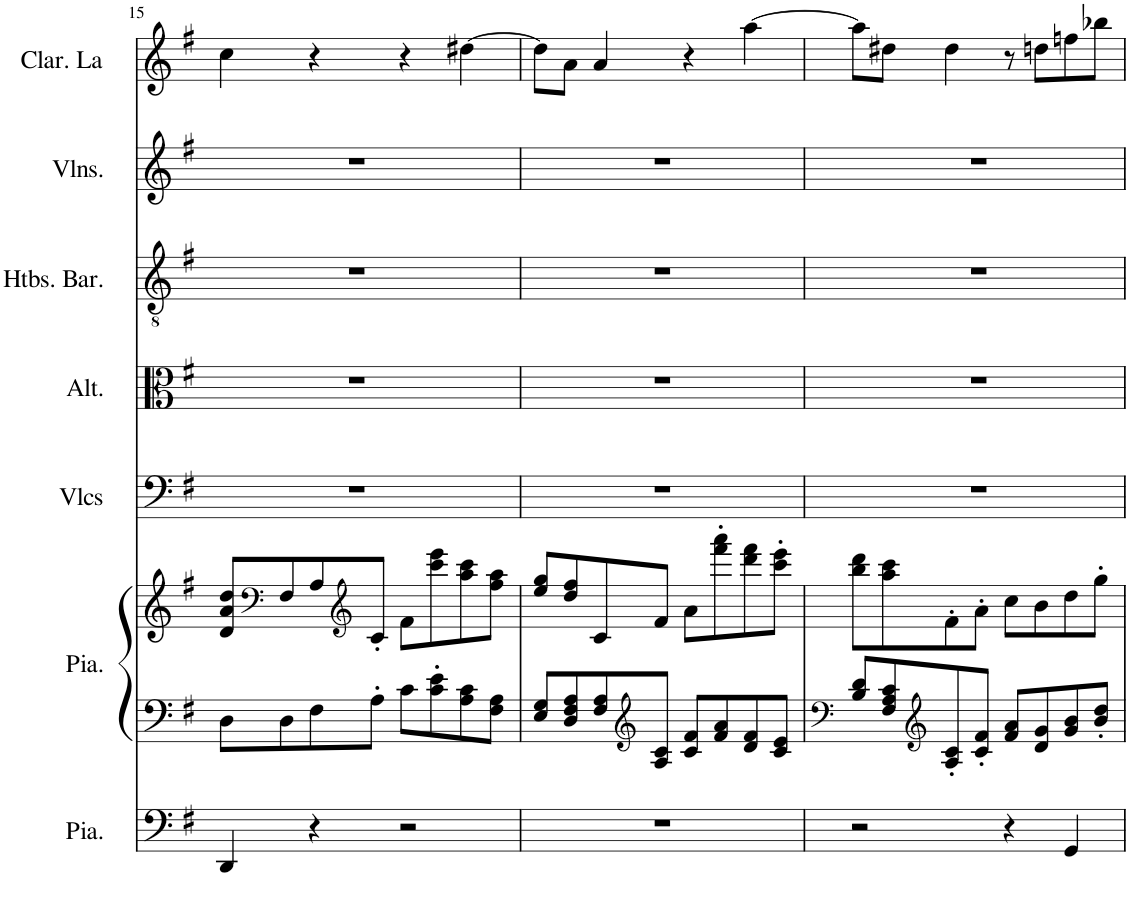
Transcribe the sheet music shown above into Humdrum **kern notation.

**kern	**kern	**kern	**kern	**kern	**kern	**kern	**kern
*part7	*part6	*part6	*part5	*part4	*part3	*part2	*part1
*staff8	*staff7	*staff6	*staff5	*staff4	*staff3	*staff2	*staff1
*I"Piano, Pedals	*I"Piano, Organ	*	*I"Violoncelles, Bass	*I"Altos, Tenor	*I"Hautbois Baryton, Alto	*I"Violons, Soprano	*I"Clarinette en La, Soprano solo
*I'Pia.	*I'Pia.	*	*I'Vlcs	*I'Alt.	*I'Htbs. Bar.	*I'Vlns.	*I'Clar. La
!!LO:PB:g=z
*clefF4	*clefF4	*clefG2	*clefF4	*clefC3	*clefGv2	*clefG2	*clefG2
*	*	*	*	*	*	*	*Trd2c3
*k[f#]	*k[f#]	*k[f#]	*k[f#]	*k[f#]	*k[f#]	*k[f#]	*k[f#]
*M4/4	*M4/4	*M4/4	*M4/4	*M4/4	*M4/4	*M4/4	*M4/4
=15	=15	=15	=15	=15	=15	=15	=15
4DD/	8D\L	8d/ 8a/ 8dd/L	1r	1r	1r	1r	4cc\
*	*	*clefF4	*	*	*	*	*
.	8D\	8F#/	.	.	.	.	.
4r	8F#\	8A/	.	.	.	.	4r
*	*	*clefG2	*	*	*	*	*
.	8A'\J	8c'/J	.	.	.	.	.
2r	8c\L	8f#\L	.	.	.	.	4r
.	8c\' 8e\'	8ccc\ 8eee\	.	.	.	.	.
.	8A\ 8c\	8aa\ 8ccc\	.	.	.	.	[4dd#X\
.	8F#\ 8A\J	8ff#\ 8aa\J	.	.	.	.	.
=16	=16	=16	=16	=16	=16	=16	=16
1r	8E/ 8G/L	8ee/ 8gg/L	1r	1r	1r	1r	8dd#\L]
.	8D/ 8F#/ 8A/	8dd/ 8ff#/	.	.	.	.	8a\J
.	8F#/ 8A/	8c/	.	.	.	.	4a/
*	*clefG2	*	*	*	*	*	*
.	8A/ 8c/J	8f#/J	.	.	.	.	.
.	8c/ 8f#/L	8a\L	.	.	.	.	4r
.	8f#/ 8a/	8fff#\' 8aaa\'	.	.	.	.	.
.	8d/ 8f#/	8ddd\ 8fff#\	.	.	.	.	[4aa\
.	8c/ 8e/J	8ccc\' 8eee\'J	.	.	.	.	.
=17	=17	=17	=17	=17	=17	=17	=17
*	*clefF4	*	*	*	*	*	*
2r	8B/ 8d/L	8bb\ 8ddd\L	1r	1r	1r	1r	8aa\L]
.	8F#/ 8A/ 8c/	8aa\ 8ccc\	.	.	.	.	8dd#X\J
*	*clefG2	*	*	*	*	*	*
.	8A/' 8c/'	8f#'\	.	.	.	.	4dd#\
.	8c/' 8f#/'J	8a'\J	.	.	.	.	.
4r	8f#/ 8a/L	8cc\L	.	.	.	.	8r
.	8d/ 8g/	8b\	.	.	.	.	8ddn\L
4GG/	8g/ 8b/	8dd\	.	.	.	.	8ffn\
.	8b/' 8dd/'J	8gg'\J	.	.	.	.	8bb-X\J
=	=	=	=	=	=	=	=
*-	*-	*-	*-	*-	*-	*-	*-
